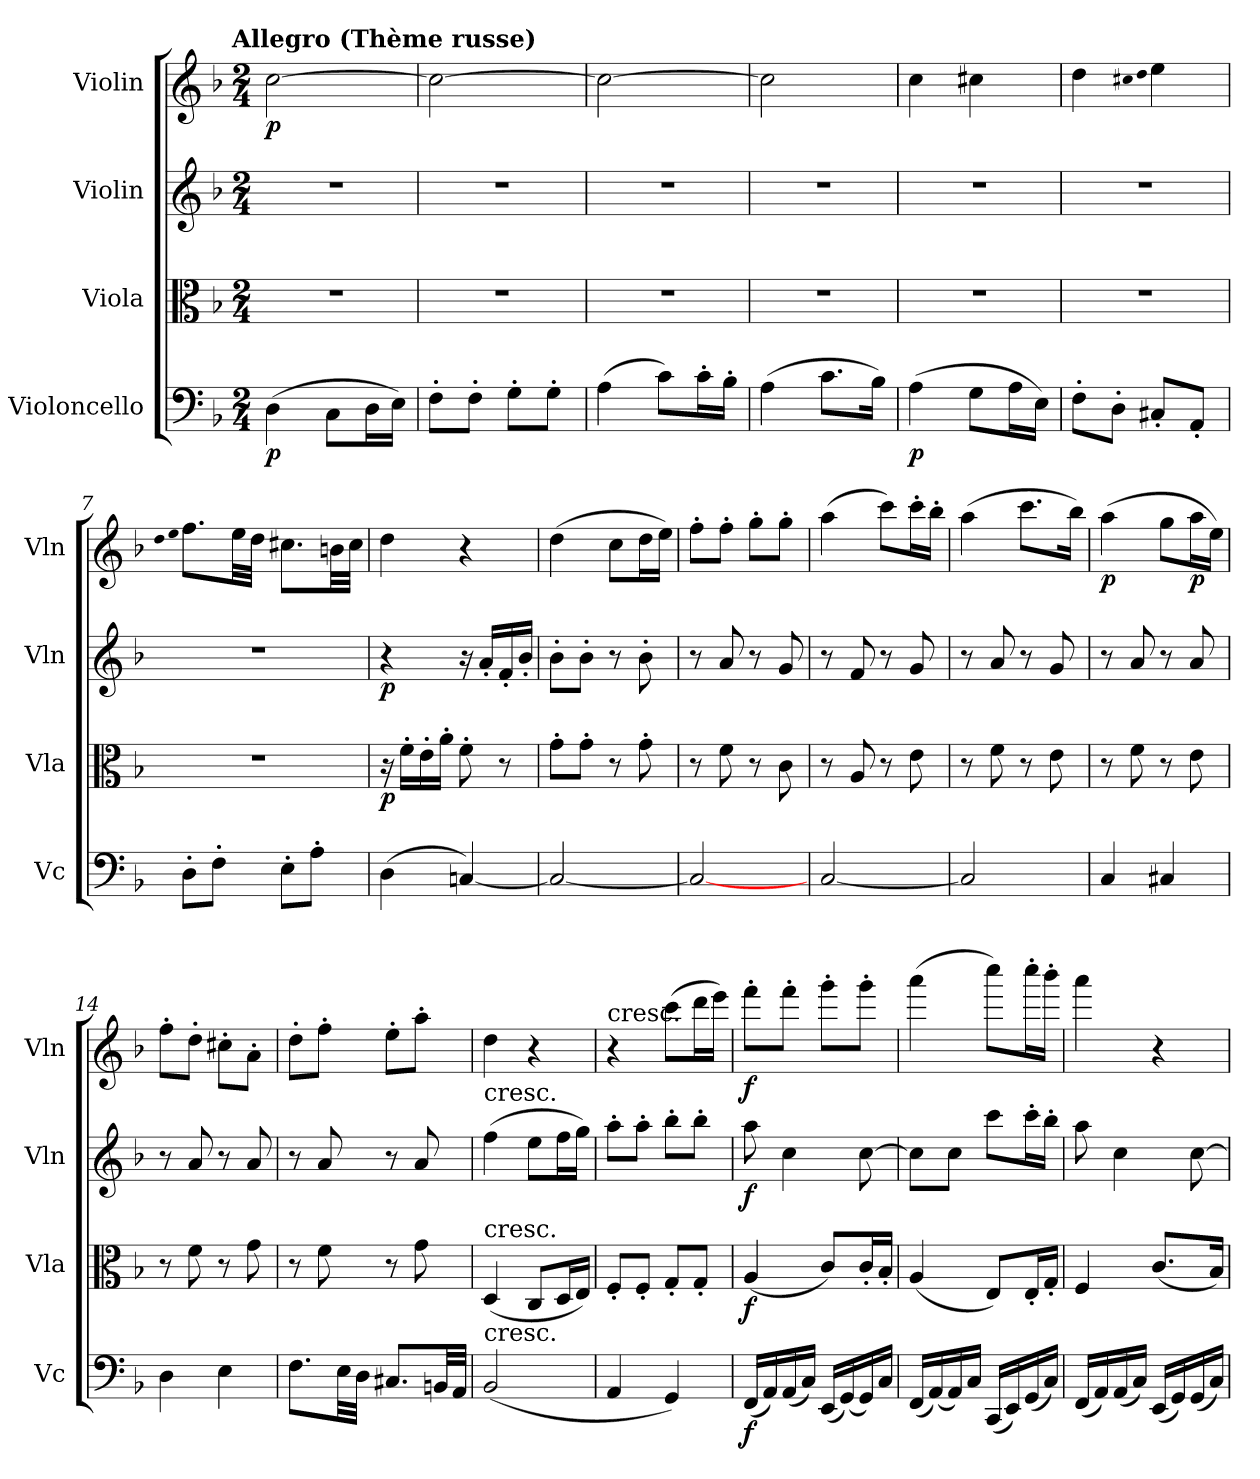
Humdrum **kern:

**kern	**dynam	**kern	**dynam	**kern	**dynam	**kern	**dynam
*part4	*part4	*part3	*part3	*part2	*part2	*part1	*part1
*staff4	*staff4	*staff3	*staff3	*staff2	*staff2	*staff1	*staff1
*I"Violoncello	*	*I"Viola	*	*I"Violin	*	*I"Violin	*
*I'Vc	*	*I'Vla	*	*I'Vln	*	*I'Vln	*
*clefF4	*	*clefC3	*	*clefG2	*	*clefG2	*
*k[b-]	*	*k[b-]	*	*k[b-]	*	*k[b-]	*
*F:	*	*F:	*	*F:	*	*F:	*
!!LO:TX:omd:t=Allegro (Thème russe)
*M2/4	*	*M2/4	*	*M2/4	*	*M2/4	*
*MM120	*	*MM120	*	*MM120	*	*MM120	*
=1	=1	=1	=1	=1	=1	=1	=1
(4D\	p	2r	.	2r	.	[2cc\	p
8C\L	.	.	.	.	.	.	.
16D\L	.	.	.	.	.	.	.
16E\JJ)	.	.	.	.	.	.	.
=2	=2	=2	=2	=2	=2	=2	=2
8F'\L	.	2r	.	2r	.	2cc\_	.
8F'\J	.	.	.	.	.	.	.
8G'\L	.	.	.	.	.	.	.
8G'\J	.	.	.	.	.	.	.
=3	=3	=3	=3	=3	=3	=3	=3
(4A\	.	2r	.	2r	.	2cc\_	.
8c\L)	.	.	.	.	.	.	.
16c'\L	.	.	.	.	.	.	.
16B-'\JJ	.	.	.	.	.	.	.
=4	=4	=4	=4	=4	=4	=4	=4
(4A\	.	2r	.	2r	.	2cc\]	.
8.c\L	.	.	.	.	.	.	.
16B-\Jk)	.	.	.	.	.	.	.
=5	=5	=5	=5	=5	=5	=5	=5
(4A\	p	2r	.	2r	.	4cc\	.
8G\L	.	.	.	.	.	4cc#X\	.
16A\L	.	.	.	.	.	.	.
16E\JJ)	.	.	.	.	.	.	.
=6	=6	=6	=6	=6	=6	=6	=6
8F'\L	.	2r	.	2r	.	4dd\	.
8D'\J	.	.	.	.	.	.	.
.	.	.	.	.	.	qcc#X	.
.	.	.	.	.	.	qdd	.
8C#X'/L	.	.	.	.	.	4ee\	.
8AA'/J	.	.	.	.	.	.	.
=7	=7	=7	=7	=7	=7	=7	=7
.	.	.	.	.	.	qdd	.
.	.	.	.	.	.	qee	.
8D'\L	.	2r	.	2r	.	8.ff\L	.
8F'\J	.	.	.	.	.	.	.
.	.	.	.	.	.	32ee\LL	.
.	.	.	.	.	.	32dd\JJJ	.
8E'\L	.	.	.	.	.	8.cc#X\L	.
8A'\J	.	.	.	.	.	.	.
.	.	.	.	.	.	32bn\LL	.
.	.	.	.	.	.	32cc#\JJJ	.
=8	=8	=8	=8	=8	=8	=8	=8
(4D\	.	16r	p	4r	p	4dd\	.
.	.	16f'\LL	.	.	.	.	.
.	.	16e'\	.	.	.	.	.
.	.	16a'\JJ	.	.	.	.	.
[4Cn/)	.	8f'\	.	16r	.	4r	.
.	.	.	.	16a'/LL	.	.	.
.	.	8r	.	16f'/	.	.	.
.	.	.	.	16b-'/JJ	.	.	.
=9	=9	=9	=9	=9	=9	=9	=9
2C/_	.	8g'\L	.	8b-'\L	.	(4dd\	.
.	.	8g'\J	.	8b-'\J	.	.	.
.	.	8r	.	8r	.	8cc\L	.
.	.	8g'\	.	8b-'\	.	16dd\L	.
.	.	.	.	.	.	16ee\JJ)	.
=10	=10	=10	=10	=10	=10	=10	=10
2C/_	.	8r	.	8r	.	8ff'\L	.
.	.	8f\	.	8a/	.	8ff'\J	.
.	.	8r	.	8r	.	8gg'\L	.
.	.	8c\	.	8g/	.	8gg'\J	.
=11	=11	=11	=11	=11	=11	=11	=11
[2C/	.	8r	.	8r	.	(4aa\	.
.	.	8A/	.	8f/	.	.	.
.	.	8r	.	8r	.	8ccc\L)	.
.	.	8e\	.	8g/	.	16ccc'\L	.
.	.	.	.	.	.	16bb-'\JJ	.
=12	=12	=12	=12	=12	=12	=12	=12
2C/]	.	8r	.	8r	.	(4aa\	.
.	.	8f\	.	8a/	.	.	.
.	.	8r	.	8r	.	8.ccc\L	.
.	.	8e\	.	8g/	.	.	.
.	.	.	.	.	.	16bb-\Jk)	.
=13	=13	=13	=13	=13	=13	=13	=13
4C/	.	8r	.	8r	.	(4aa\	p
.	.	8f\	.	8a/	.	.	.
4C#X/	.	8r	.	8r	.	8gg\L	.
.	.	8e\	.	8a/	.	16aa\L	p
.	.	.	.	.	.	16ee\JJ)	.
=14	=14	=14	=14	=14	=14	=14	=14
4D\	.	8r	.	8r	.	8ff'\L	.
.	.	8f\	.	8a/	.	8dd'\J	.
4E\	.	8r	.	8r	.	8cc#X'\L	.
.	.	8g\	.	8a/	.	8a'\J	.
=15	=15	=15	=15	=15	=15	=15	=15
8.F\L	.	8r	.	8r	.	8dd'\L	.
.	.	8f\	.	8a/	.	8ff'\J	.
32E\LL	.	.	.	.	.	.	.
32D\JJJ	.	.	.	.	.	.	.
8.C#X/L	.	8r	.	8r	.	8ee'\L	.
.	.	8g\	.	8a/	.	8aa'\J	.
32BBn/LL	.	.	.	.	.	.	.
32AA/JJJ	.	.	.	.	.	.	.
=16	=16	=16	=16	=16	=16	=16	=16
!	!	!	!	!LO:TX:t=cresc.	!	!	!
!	!	!LO:TX:t=cresc.	!	!	!	!	!
!LO:TX:t=cresc.	!	!	!	!	!	!	!
(2BB-/	.	(4D/	.	(4ff\	.	4dd\	.
.	.	8C/L	.	8ee\L	.	4r	.
.	.	16D/L	.	16ff\L	.	.	.
.	.	16E/JJ)	.	16gg\JJ)	.	.	.
=17	=17	=17	=17	=17	=17	=17	=17
!	!	!	!	!	!	!LO:TX:t=cresc.	!
4AA/	.	8F'/L	.	8aa'\L	.	4r	.
.	.	8F'/J	.	8aa'\J	.	.	.
4GG/)	.	8G'/L	.	8bb-'\L	.	(8ccc\L	.
.	.	8G'/J	.	8bb-'\J	.	16ddd\L	.
.	.	.	.	.	.	16eee\JJ)	.
=18	=18	=18	=18	=18	=18	=18	=18
(16FF/LL	f	(4A/	f	8aa\	f	8fff'\L	f
16AA/)	.	.	.	.	.	.	.
(16AA/	.	.	.	4cc\	.	8fff'\J	.
16C/JJ)	.	.	.	.	.	.	.
(16EE/LL	.	8c/L)	.	.	.	8ggg'\L	.
(16GG/)	.	.	.	.	.	.	.
16GG/)	.	16c'/L	.	[8cc\	.	8ggg'\J	.
16C/JJ	.	16B-'/JJ	.	.	.	.	.
=19	=19	=19	=19	=19	=19	=19	=19
(16FF/LL	.	(4A/	.	8cc\L]	.	(4aaa\	.
(16AA/)	.	.	.	.	.	.	.
16AA/)	.	.	.	8cc\J	.	.	.
16C/JJ	.	.	.	.	.	.	.
(16CC/LL	.	8E/L)	.	8ccc\L	.	8cccc\L)	.
16EE/)	.	.	.	.	.	.	.
(16GG/	.	16E'/L	.	16ccc'\L	.	16cccc'\L	.
16C/JJ)	.	16G'/JJ	.	16bb-'\JJ	.	16bbb-'\JJ	.
=20	=20	=20	=20	=20	=20	=20	=20
(16FF/LL	.	4F/	.	8aa\	.	4aaa\	.
16AA/)	.	.	.	.	.	.	.
(16AA/	.	.	.	4cc\	.	.	.
16C/JJ)	.	.	.	.	.	.	.
(16EE/LL	.	(8.c/L	.	.	.	4r	.
16GG/)	.	.	.	.	.	.	.
(16GG/	.	.	.	[8cc\	.	.	.
16C/JJ)	.	16B-/Jk)	.	.	.	.	.
=	=	=	=	=	=	=	=
*-	*-	*-	*-	*-	*-	*-	*-
